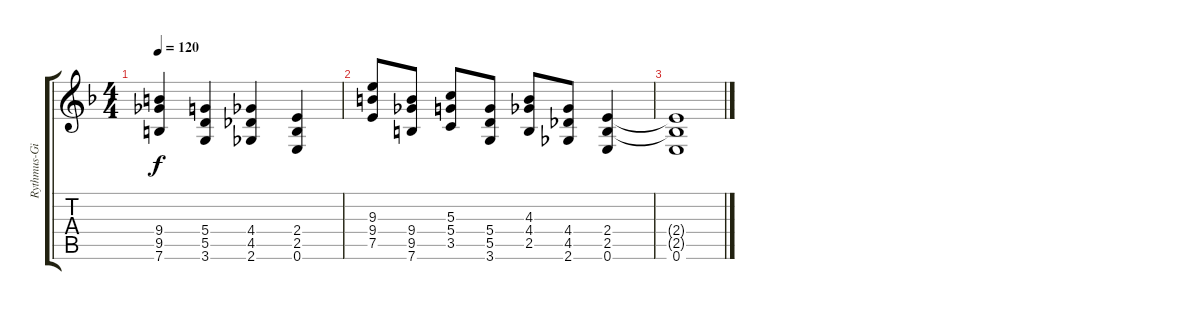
\track ("Rythmus-Gitarre" "Rythmus-Gi") {instrument distortionguitar}
\staff {score tabs}
\tuning (E4 B3 G3 D3 A2 E2) {hide}
\ts (4 4)
\tempo 120
\clef g2
\ks f
(9.4 9.5 7.6).4{dy f} (5.4 5.5 3.6).4 (4.4 4.5 2.6).4 (2.4 2.5 0.6).4 |
(9.3 9.4 7.5).8 (9.4 9.5 7.6).8 (5.3 5.4 3.5).8 (5.4 5.5 3.6).8 (4.3 4.4 2.5).8 (4.4 4.5 2.6).8 (2.4 2.5 0.6).4 |
(2.4{t} 2.5{t} 0.6).1
